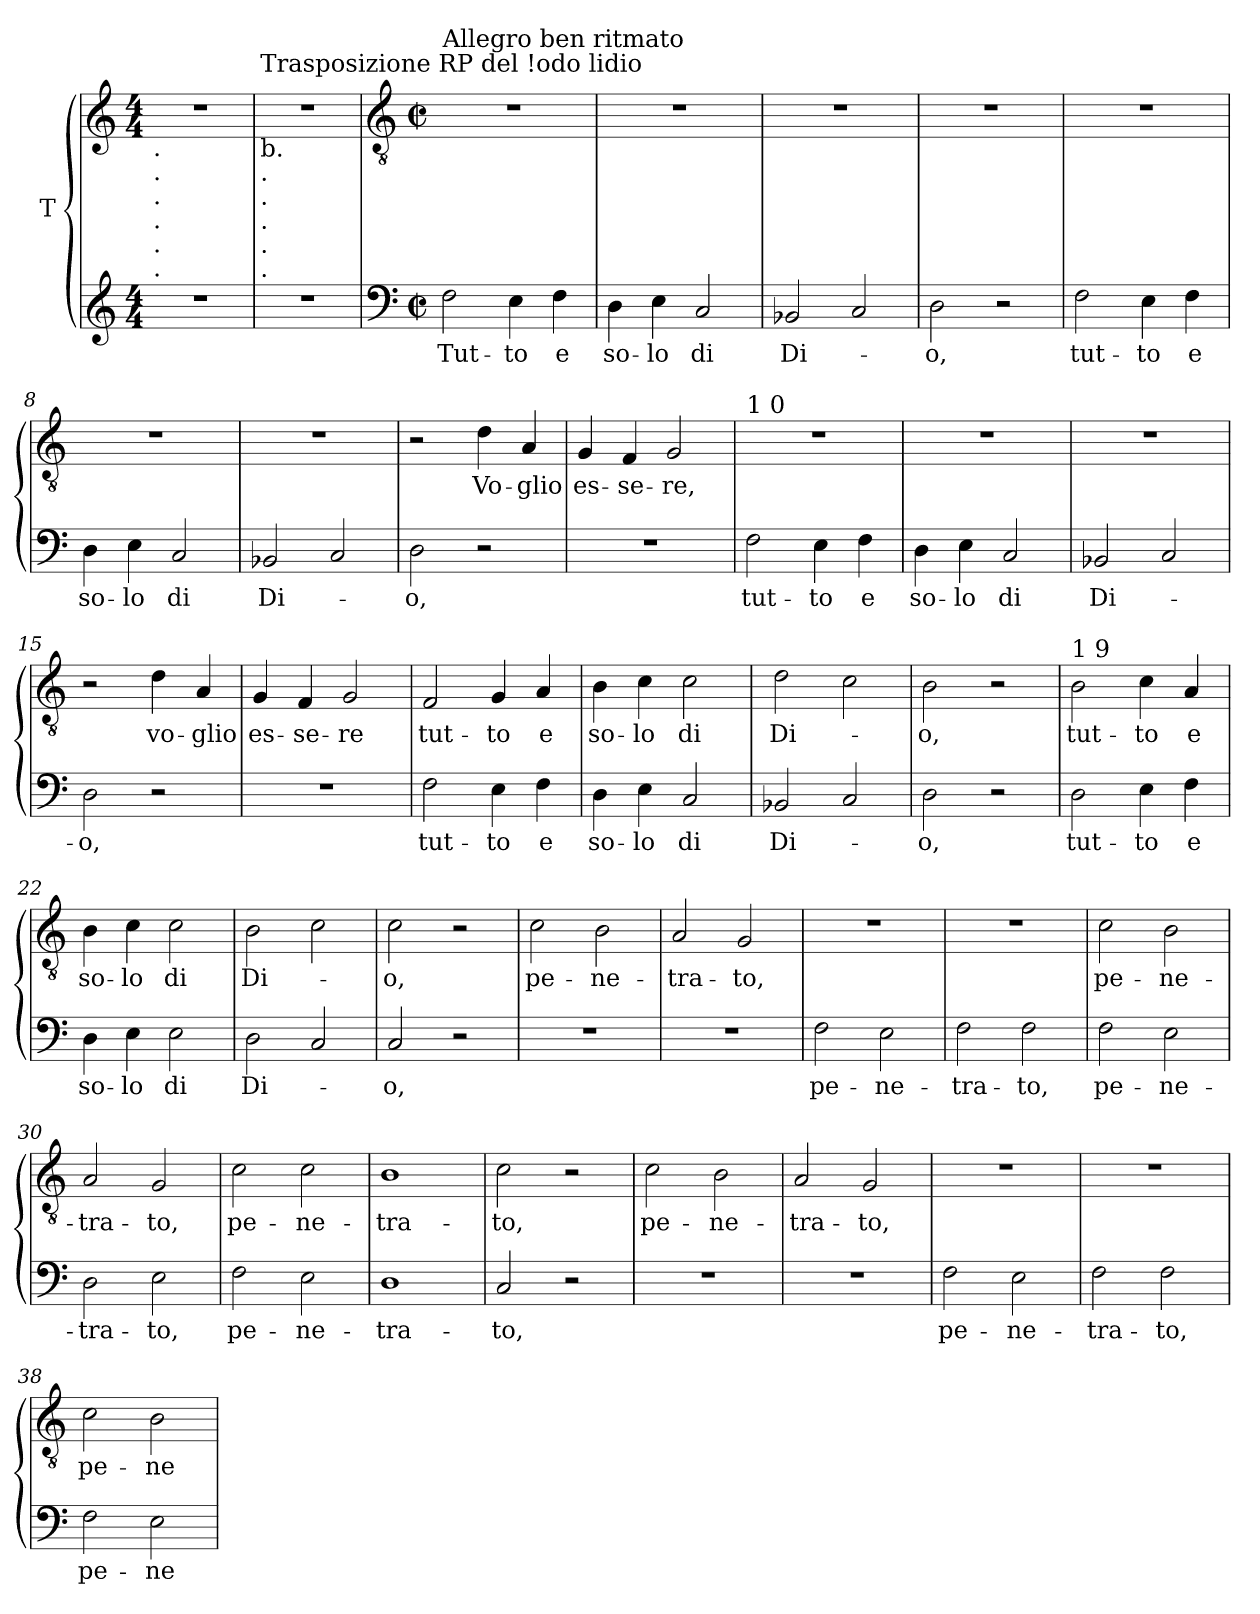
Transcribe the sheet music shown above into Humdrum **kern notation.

**kern	**text	**kern	**text
*part2	*part2	*part1	*part1
*staff2	*staff2	*staff1	*staff1
*I""	*	*I"T	*
*clefG2	*	*clefG2	*
*k[]	*	*k[]	*
*C:	*	*C:	*
*M4/4	*	*M4/4	*
=1	=1	=1	=1
!	!	!LO:TX:b:t=.	!
!	!	!LO:TX:b:t=.	!
!	!	!LO:TX:b:t=.	!
!	!	!LO:TX:b:t=.	!
!	!	!LO:TX:b:t=.	!
!	!	!LO:TX:b:t=.	!
1r	.	1r	.
!!LO:LB:g=z
=2	=2	=2	=2
!	!	!LO:TX:a:t=Trasposizione RP del !odo lidio	!
!	!	!LO:TX:b:t=b.	!
!	!	!LO:TX:b:t=.	!
!	!	!LO:TX:b:t=.	!
!	!	!LO:TX:b:t=.	!
!	!	!LO:TX:b:t=.	!
!	!	!LO:TX:b:t=.	!
1r	.	1r	.
!!LO:LB:g=z
=3	=3	=3	=3
*clefF4	*	*clefGv2	*
*M2/2	*	*M2/2	*
*met(c|)	*	*met(c|)	*
!	!	!LO:TX:a:t=Allegro ben ritmato	!
!	!LO:LY:b	!	!
2F\	Tut-	1r	.
!	!LO:LY:b	!	!
4E\	-to	.	.
!	!LO:LY:b	!	!
4F\	e	.	.
=4	=4	=4	=4
!	!LO:LY:b	!	!
4D\	so-	1r	.
!	!LO:LY:b	!	!
4E\	-lo	.	.
!	!LO:LY:b	!	!
2C/	di	.	.
=5	=5	=5	=5
!	!LO:LY:b	!	!
2BB-X/	Di-	1r	.
2C/	.	.	.
=6	=6	=6	=6
!	!LO:LY:b	!	!
2D\	-o,	1r	.
2r	.	.	.
=7	=7	=7	=7
!	!LO:LY:b	!	!
2F\	tut-	1r	.
!	!LO:LY:b	!	!
4E\	-to	.	.
!	!LO:LY:b	!	!
4F\	e	.	.
=8	=8	=8	=8
!	!LO:LY:b	!	!
4D\	so-	1r	.
!	!LO:LY:b	!	!
4E\	-lo	.	.
!	!LO:LY:b	!	!
2C/	di	.	.
=9	=9	=9	=9
!	!LO:LY:b	!	!
2BB-X/	Di-	1r	.
2C/	.	.	.
=10	=10	=10	=10
!	!LO:LY:b	!	!
2D\	-o,	2r	.
!	!	!	!LO:LY:b
2r	.	4d\	Vo-
!	!	!	!LO:LY:b
.	.	4A/	-glio
=11	=11	=11	=11
!	!	!	!LO:LY:b
1r	.	4G/	es-
!	!	!	!LO:LY:b
.	.	4F/	-se-
!	!	!	!LO:LY:b
.	.	2G/	-re,
!!LO:LB:g=z
=12	=12	=12	=12
!	!	!LO:TX:a:t=1 0	!
!	!LO:LY:b	!	!
2F\	tut-	1r	.
!	!LO:LY:b	!	!
4E\	-to	.	.
!	!LO:LY:b	!	!
4F\	e	.	.
=13	=13	=13	=13
!	!LO:LY:b	!	!
4D\	so-	1r	.
!	!LO:LY:b	!	!
4E\	-lo	.	.
!	!LO:LY:b	!	!
2C/	di	.	.
=14	=14	=14	=14
!	!LO:LY:b	!	!
2BB-X/	Di-	1r	.
2C/	.	.	.
=15	=15	=15	=15
!	!LO:LY:b	!	!
2D\	-o,	2r	.
!	!	!	!LO:LY:b
2r	.	4d\	vo-
!	!	!	!LO:LY:b
.	.	4A/	-glio
=16	=16	=16	=16
!	!	!	!LO:LY:b
1r	.	4G/	es-
!	!	!	!LO:LY:b
.	.	4F/	-se-
!	!	!	!LO:LY:b
.	.	2G/	-re
=17	=17	=17	=17
!	!LO:LY:b	!	!LO:LY:b
2F\	tut-	2F/	tut-
!	!LO:LY:b	!	!LO:LY:b
4E\	-to	4G/	-to
!	!LO:LY:b	!	!LO:LY:b
4F\	e	4A/	e
=18	=18	=18	=18
!	!LO:LY:b	!	!LO:LY:b
4D\	so-	4B\	so-
!	!LO:LY:b	!	!LO:LY:b
4E\	-lo	4c\	-lo
!	!LO:LY:b	!	!LO:LY:b
2C/	di	2c\	di
=19	=19	=19	=19
!	!LO:LY:b	!	!LO:LY:b
2BB-X/	Di-	2d\	Di-
2C/	.	2c\	.
=20	=20	=20	=20
!	!LO:LY:b	!	!LO:LY:b
2D\	-o,	2B\	-o,
2r	.	2r	.
!!LO:LB:g=z
=21	=21	=21	=21
!	!	!LO:TX:a:t=1 9	!
!	!LO:LY:b	!	!LO:LY:b
2D\	tut-	2B\	tut-
!	!LO:LY:b	!	!LO:LY:b
4E\	-to	4c\	-to
!	!LO:LY:b	!	!LO:LY:b
4F\	e	4A/	e
=22	=22	=22	=22
!	!LO:LY:b	!	!LO:LY:b
4D\	so-	4B\	so-
!	!LO:LY:b	!	!LO:LY:b
4E\	-lo	4c\	-lo
!	!LO:LY:b	!	!LO:LY:b
2E\	di	2c\	di
=23	=23	=23	=23
!	!LO:LY:b	!	!LO:LY:b
2D\	Di-	2B\	Di-
2C/	.	2c\	.
=24	=24	=24	=24
!	!LO:LY:b	!	!LO:LY:b
2C/	-o,	2c\	-o,
2r	.	2r	.
=25	=25	=25	=25
!	!	!	!LO:LY:b
1r	.	2c\	pe-
!	!	!	!LO:LY:b
.	.	2B\	-ne-
=26	=26	=26	=26
!	!	!	!LO:LY:b
1r	.	2A/	-tra-
!	!	!	!LO:LY:b
.	.	2G/	-to,
=27	=27	=27	=27
!	!LO:LY:b	!	!
2F\	pe-	1r	.
!	!LO:LY:b	!	!
2E\	-ne-	.	.
=28	=28	=28	=28
!	!LO:LY:b	!	!
2F\	-tra-	1r	.
!	!LO:LY:b	!	!
2F\	-to,	.	.
=29	=29	=29	=29
!	!LO:LY:b	!	!LO:LY:b
2F\	pe-	2c\	pe-
!	!LO:LY:b	!	!LO:LY:b
2E\	-ne-	2B\	-ne-
=30	=30	=30	=30
!	!LO:LY:b	!	!LO:LY:b
2D\	-tra-	2A/	-tra-
!	!LO:LY:b	!	!LO:LY:b
2E\	-to,	2G/	-to,
=31	=31	=31	=31
!	!LO:LY:b	!	!LO:LY:b
2F\	pe-	2c\	pe-
!	!LO:LY:b	!	!LO:LY:b
2E\	-ne-	2c\	-ne-
!!LO:PB:g=z
=32	=32	=32	=32
!	!LO:LY:b	!	!LO:LY:b
1D	-tra-	1B	-tra-
=33	=33	=33	=33
!	!LO:LY:b	!	!LO:LY:b
2C/	-to,	2c\	-to,
2r	.	2r	.
=34	=34	=34	=34
!	!	!	!LO:LY:b
1r	.	2c\	pe-
!	!	!	!LO:LY:b
.	.	2B\	-ne-
=35	=35	=35	=35
!	!	!	!LO:LY:b
1r	.	2A/	-tra-
!	!	!	!LO:LY:b
.	.	2G/	-to,
=36	=36	=36	=36
!	!LO:LY:b	!	!
2F\	pe-	1r	.
!	!LO:LY:b	!	!
2E\	-ne-	.	.
=37	=37	=37	=37
!	!LO:LY:b	!	!
2F\	-tra-	1r	.
!	!LO:LY:b	!	!
2F\	-to,	.	.
=38	=38	=38	=38
!	!LO:LY:b	!	!LO:LY:b
2F\	pe-	2c\	pe-
!	!LO:LY:b	!	!LO:LY:b
2E\	-ne-	2B\	-ne-
=	=	=	=
*-	*-	*-	*-
